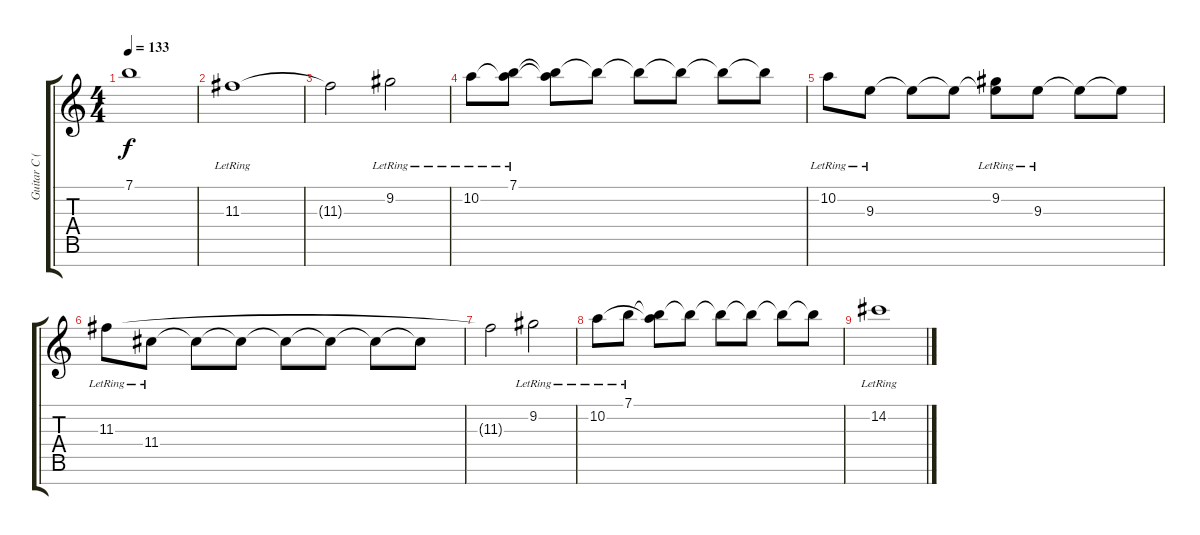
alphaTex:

\track ("Guitar C (High 7)" "Guitar C (") {instrument electricguitarjazz}
\staff {score tabs}
\tuning (E4 B3 G3 D3 A2 E2 B1) {hide}
\ts (4 4)
\tempo 133
\clef g2
\ks c
7.1{t}.1{dy f} |
11.3{lr}.1 |
11.3{t}.2 9.2{lr}.2 |
10.2{lr}.8 (7.1{lr} 10.2{t}).8 (7.1{t} 10.2{t}).8 7.1{t}.8 7.1{t}.8 7.1{t}.8 7.1{t}.8 7.1{t}.8 |
10.2{lr}.8 9.3{lr}.8 9.3{t}.8 9.3{t}.8 (9.2{lr} 9.3{t}).8 9.3{lr}.8 9.3{t}.8 9.3{t}.8 |
11.3{lr}.8 11.4{lr}.8 11.4{t}.8 11.4{t}.8 11.4{t}.8 11.4{t}.8 11.4{t}.8 11.4{t}.8 |
11.3{t}.2 9.2{lr}.2 |
10.2{lr}.8 7.1{lr}.8 (7.1{t} 10.2{t}).8 7.1{t}.8 7.1{t}.8 7.1{t}.8 7.1{t}.8 7.1{t}.8 |
14.2{lr}.1
